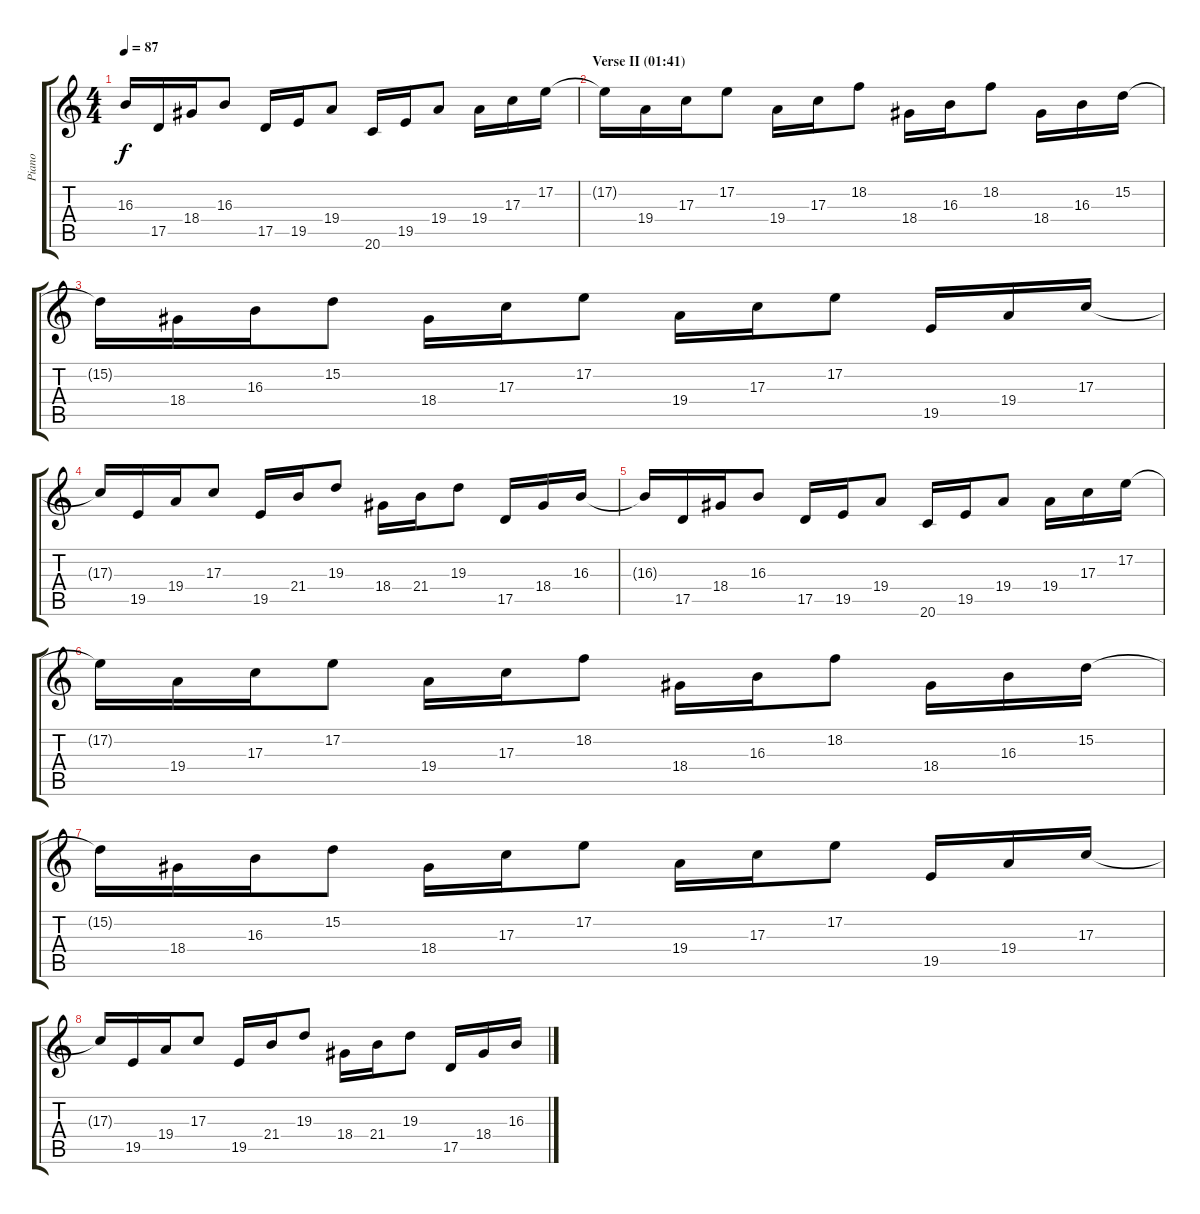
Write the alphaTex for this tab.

\track ("Piano" "Piano") {instrument acousticgrandpiano}
\staff {score tabs}
\tuning (E4 B3 G3 D3 A2 E2) {hide}
\ts (4 4)
\tempo 87
\clef g2
\ks c
16.3{t}.16{dy f} 17.5.16 18.4.16 16.3.8 17.5.16 19.5.16 19.4.8 20.6.16 19.5.16 19.4.8 19.4.16 17.3.16 17.2.16 |
\section ("" "Verse II (01:41)")
17.2{t}.16 19.4.16 17.3.16 17.2.8 19.4.16 17.3.16 18.2.8 18.4.16 16.3.16 18.2.8 18.4.16 16.3.16 15.2.16 |
15.2{t}.16 18.4.16 16.3.16 15.2.8 18.4.16 17.3.16 17.2.8 19.4.16 17.3.16 17.2.8 19.5.16 19.4.16 17.3.16 |
17.3{t}.16 19.5.16 19.4.16 17.3.8 19.5.16 21.4.16 19.3.8 18.4.16 21.4.16 19.3.8 17.5.16 18.4.16 16.3.16 |
16.3{t}.16 17.5.16 18.4.16 16.3.8 17.5.16 19.5.16 19.4.8 20.6.16 19.5.16 19.4.8 19.4.16 17.3.16 17.2.16 |
17.2{t}.16 19.4.16 17.3.16 17.2.8 19.4.16 17.3.16 18.2.8 18.4.16 16.3.16 18.2.8 18.4.16 16.3.16 15.2.16 |
15.2{t}.16 18.4.16 16.3.16 15.2.8 18.4.16 17.3.16 17.2.8 19.4.16 17.3.16 17.2.8 19.5.16 19.4.16 17.3.16 |
17.3{t}.16 19.5.16 19.4.16 17.3.8 19.5.16 21.4.16 19.3.8 18.4.16 21.4.16 19.3.8 17.5.16 18.4.16 16.3.16
